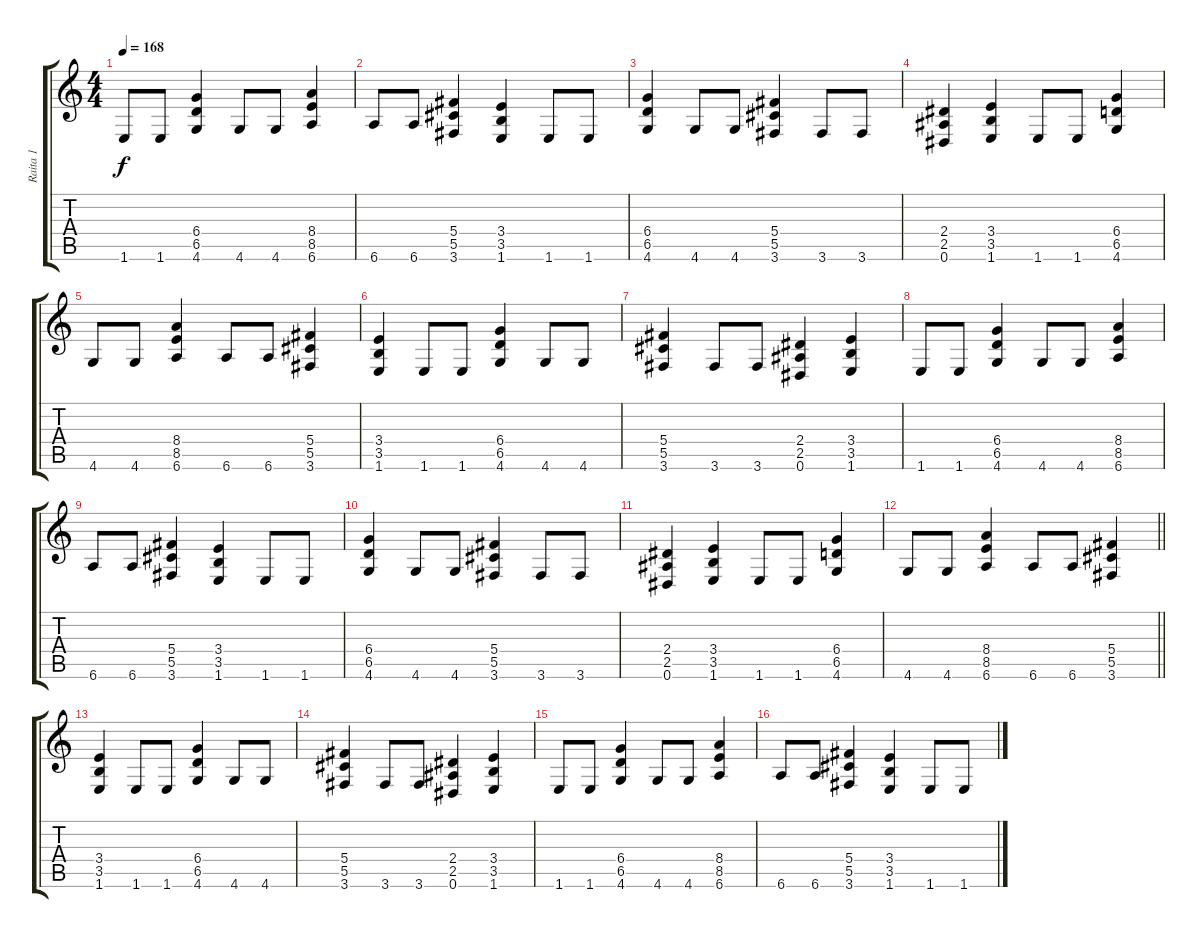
\track ("Raita 1" "Raita 1") {instrument distortionguitar}
\staff {score tabs}
\tuning (Eb4 Bb3 Gb3 Db3 Ab2 Eb2) {hide}
\ts (4 4)
\tempo 168
\clef g2
\ks c
1.6.8{dy f} 1.6.8 (6.4 6.5 4.6).4 4.6.8 4.6.8 (8.4 8.5 6.6).4 |
6.6.8 6.6.8 (5.4 5.5 3.6).4 (3.4 3.5 1.6).4 1.6.8 1.6.8 |
(6.4 6.5 4.6).4 4.6.8 4.6.8 (5.4 5.5 3.6).4 3.6.8 3.6.8 |
(2.4 2.5 0.6).4 (3.4 3.5 1.6).4 1.6.8 1.6.8 (6.4 6.5 4.6).4 |
4.6.8 4.6.8 (8.4 8.5 6.6).4 6.6.8 6.6.8 (5.4 5.5 3.6).4 |
(3.4 3.5 1.6).4 1.6.8 1.6.8 (6.4 6.5 4.6).4 4.6.8 4.6.8 |
(5.4 5.5 3.6).4 3.6.8 3.6.8 (2.4 2.5 0.6).4 (3.4 3.5 1.6).4 |
1.6.8 1.6.8 (6.4 6.5 4.6).4 4.6.8 4.6.8 (8.4 8.5 6.6).4 |
6.6.8 6.6.8 (5.4 5.5 3.6).4 (3.4 3.5 1.6).4 1.6.8 1.6.8 |
(6.4 6.5 4.6).4 4.6.8 4.6.8 (5.4 5.5 3.6).4 3.6.8 3.6.8 |
(2.4 2.5 0.6).4 (3.4 3.5 1.6).4 1.6.8 1.6.8 (6.4 6.5 4.6).4 |
\barLineRight lightlight
4.6.8 4.6.8 (8.4 8.5 6.6).4 6.6.8 6.6.8 (5.4 5.5 3.6).4 |
(3.4 3.5 1.6).4 1.6.8 1.6.8 (6.4 6.5 4.6).4 4.6.8 4.6.8 |
(5.4 5.5 3.6).4 3.6.8 3.6.8 (2.4 2.5 0.6).4 (3.4 3.5 1.6).4 |
1.6.8 1.6.8 (6.4 6.5 4.6).4 4.6.8 4.6.8 (8.4 8.5 6.6).4 |
6.6.8 6.6.8 (5.4 5.5 3.6).4 (3.4 3.5 1.6).4 1.6.8 1.6.8
